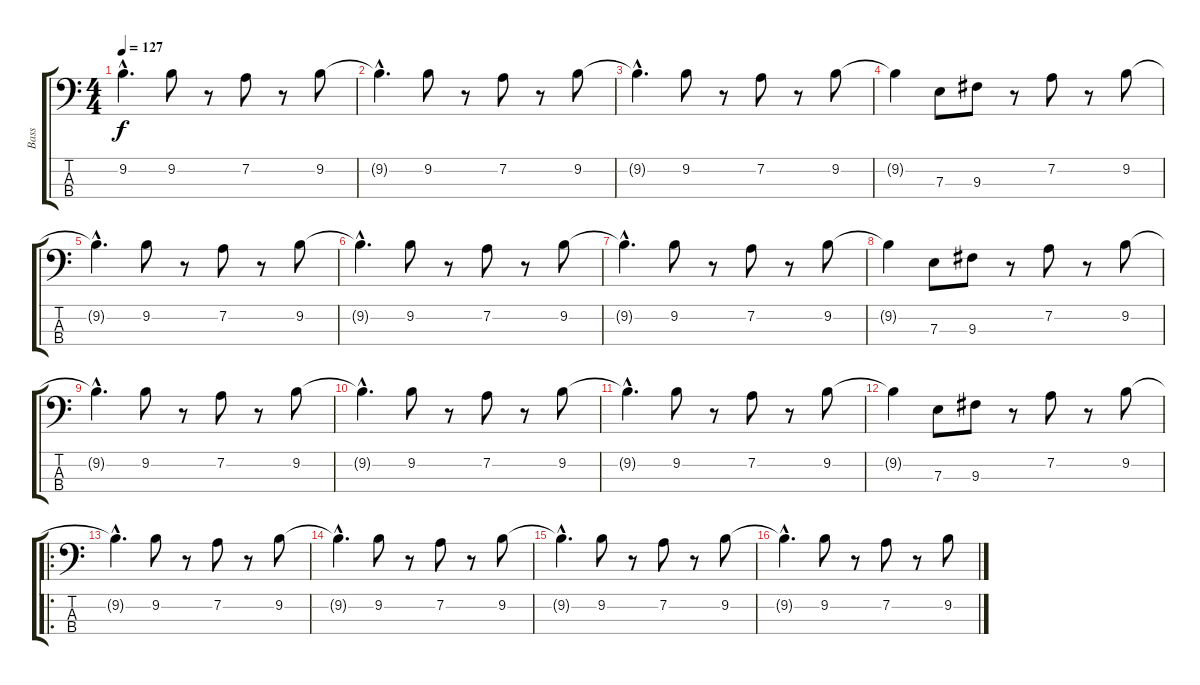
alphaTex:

\track ("Bass" "Bass") {instrument electricbassfinger}
\staff {score tabs}
\tuning (G2 D2 A1 E1) {hide}
\ts (4 4)
\tempo 127
\clef f4
\ks c
9.2{hac t}.4{d dy f} 9.2.8 r.8 7.2.8 r.8 9.2.8 |
9.2{hac t}.4{d} 9.2.8 r.8 7.2.8 r.8 9.2.8 |
9.2{hac t}.4{d} 9.2.8 r.8 7.2.8 r.8 9.2.8 |
9.2{t}.4 7.3.8 9.3.8 r.8 7.2.8 r.8 9.2.8 |
9.2{hac t}.4{d} 9.2.8 r.8 7.2.8 r.8 9.2.8 |
9.2{hac t}.4{d} 9.2.8 r.8 7.2.8 r.8 9.2.8 |
9.2{hac t}.4{d} 9.2.8 r.8 7.2.8 r.8 9.2.8 |
9.2{t}.4 7.3.8 9.3.8 r.8 7.2.8 r.8 9.2.8 |
9.2{hac t}.4{d} 9.2.8 r.8 7.2.8 r.8 9.2.8 |
9.2{hac t}.4{d} 9.2.8 r.8 7.2.8 r.8 9.2.8 |
9.2{hac t}.4{d} 9.2.8 r.8 7.2.8 r.8 9.2.8 |
9.2{t}.4 7.3.8 9.3.8 r.8 7.2.8 r.8 9.2.8 |
\ro
9.2{hac t}.4{d} 9.2.8 r.8 7.2.8 r.8 9.2.8 |
9.2{hac t}.4{d} 9.2.8 r.8 7.2.8 r.8 9.2.8 |
9.2{hac t}.4{d} 9.2.8 r.8 7.2.8 r.8 9.2.8 |
9.2{hac t}.4{d} 9.2.8 r.8 7.2.8 r.8 9.2.8
